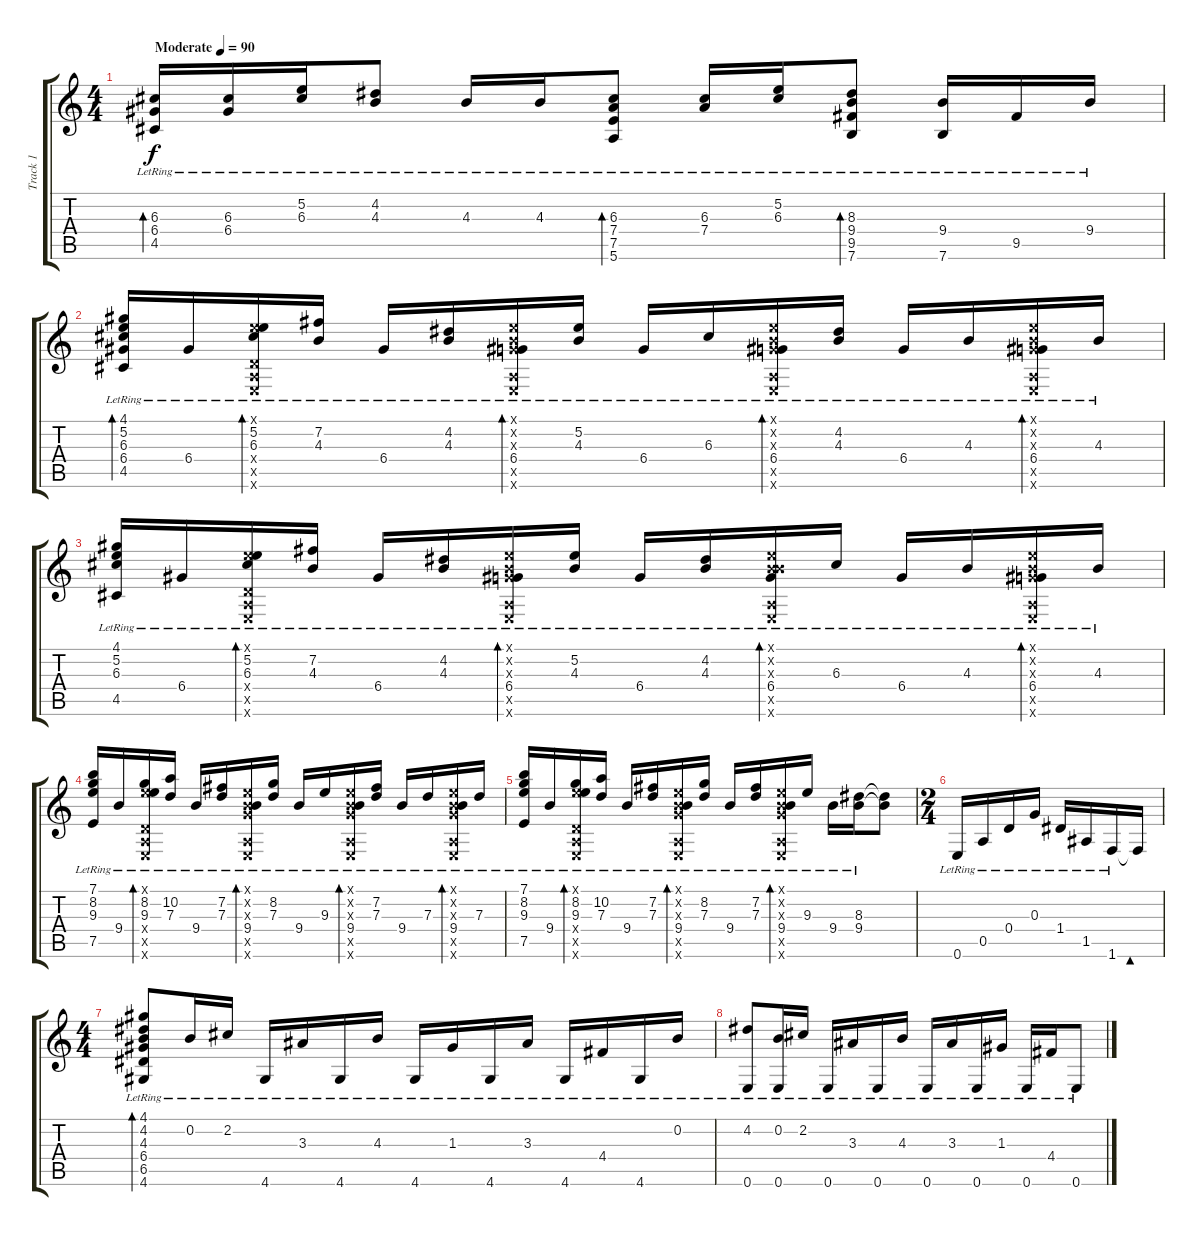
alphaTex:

\track ("Track 1" "Track 1") {instrument acousticguitarsteel}
\staff {score tabs}
\tuning (E4 B3 G3 D3 A2 E2) {hide}
\ts (4 4)
\tempo (90 "Moderate")
\clef g2
\ks c
(6.3{lr} 6.4{lr} 4.5{lr}).16{bd 30 dy f instrument acousticguitarsteel} (6.3{lr} 6.4{lr}).16 (5.2{lr} 6.3{lr}).16 (4.2{lr} 4.3{lr}).8 4.3{lr}.16 4.3{lr}.16 (6.3{lr} 7.4{lr} 7.5{lr} 5.6{lr}).8{bd 30} (6.3{lr} 7.4{lr}).16 (5.2{lr} 6.3{lr}).16 (8.3{lr} 9.4{lr} 9.5{lr} 7.6{lr}).8{bd 30} (9.4{lr} 7.6{lr}).16 9.5{lr}.16 9.4{lr}.16 |
(4.1{lr} 5.2{lr} 6.3{lr} 6.4{lr} 4.5{lr}).16{bd 30} 6.4{lr}.16 (0.1{x} 5.2{lr} 6.3{lr} 0.4{x} 0.5{x} 0.6{x}).16{bd 30} (7.2{lr} 4.3{lr}).16 6.4{lr}.16 (4.2{lr} 4.3{lr}).16 (0.1{x} 0.2{x} 0.3{x} 6.4{lr} 0.5{x} 0.6{x}).16{bd 30} (5.2{lr} 4.3{lr}).16 6.4{lr}.16 6.3{lr}.16 (0.1{x} 0.2{x} 0.3{x} 6.4{lr} 0.5{x} 0.6{x}).16{bd 30} (4.2{lr} 4.3{lr}).16 6.4{lr}.16 4.3{lr}.16 (0.1{x} 0.2{x} 0.3{x} 6.4{lr} 0.5{x} 0.6{x}).16{bd 30} 4.3{lr}.16 |
(4.1{lr} 5.2{lr} 6.3{lr} 4.5{lr}).16 6.4{lr}.16 (0.1{x} 5.2{lr} 6.3{lr} 0.4{x} 0.5{x} 0.6{x}).16{bd 30} (7.2{lr} 4.3{lr}).16 6.4{lr}.16 (4.2{lr} 4.3{lr}).16 (0.1{x} 0.2{x} 0.3{x} 6.4{lr} 0.5{x} 0.6{x}).16{bd 30} (5.2{lr} 4.3{lr}).16 6.4{lr}.16 (4.2{lr} 4.3{lr}).16 (0.1{x} 0.2{x} 4.3{x} 6.4{lr} 0.5{x} 0.6{x}).16{bd 30} 6.3{lr}.16 6.4{lr}.16 4.3{lr}.16 (0.1{x} 0.2{x} 0.3{x} 6.4{lr} 0.5{x} 0.6{x}).16{bd 30} 4.3{lr}.16 |
(7.1{lr} 8.2{lr} 9.3{lr} 7.5{lr}).16 9.4{lr}.16 (0.1{x} 8.2{lr} 9.3{lr} 0.4{x} 0.5{x} 0.6{x}).16{bd 30} (10.2{lr} 7.3{lr}).16 9.4{lr}.16 (7.2{lr} 7.3{lr}).16 (0.1{x} 0.2{x} 0.3{x} 9.4{lr} 0.5{x} 0.6{x}).16{bd 30} (8.2{lr} 7.3{lr}).16 9.4{lr}.16 9.3{lr}.16 (0.1{x} 0.2{x} 0.3{x} 9.4{lr} 0.5{x} 0.6{x}).16{bd 30} (7.2{lr} 7.3{lr}).16 9.4{lr}.16 7.3{lr}.16 (0.1{x} 0.2{x} 0.3{x} 9.4{lr} 0.5{x} 0.6{x}).16{bd 30} 7.3{lr}.16 |
(7.1{lr} 8.2{lr} 9.3{lr} 7.5{lr}).16 9.4{lr}.16 (0.1{x} 8.2{lr} 9.3{lr} 0.4{x} 0.5{x} 0.6{x}).16{bd 30} (10.2{lr} 7.3{lr}).16 9.4{lr}.16 (7.2{lr} 7.3{lr}).16 (0.1{x} 0.2{x} 0.3{x} 9.4{lr} 0.5{x} 0.6{x}).16{bd 30} (8.2{lr} 7.3{lr}).16 9.4{lr}.16 (7.2{lr} 7.3{lr}).16 (0.1{x} 0.2{x} 0.3{x} 9.4{lr} 0.5{x} 0.6{x}).16{bd 30} 9.3{lr}.16 9.4{lr}.16 (8.3{lr} 9.4{lr}).16 (8.3{t} 9.4{t}).8 |
\ts (2 4)
0.6{lr}.16 0.5{lr}.16 0.4{lr}.16 0.3{lr}.16 1.4{lr}.16 1.5{lr}.16 1.6{lr}.16 1.6{t}.16{bd 60} |
\ts (4 4)
(4.1{lr} 4.2{lr} 4.3{lr} 6.4{lr} 6.5{lr} 4.6{lr}).8{bd 30} 0.2{lr}.16 2.2{lr}.16 4.6{lr}.16 3.3{lr}.16 4.6{lr}.16 4.3{lr}.16 4.6{lr}.16 1.3{lr}.16 4.6{lr}.16 3.3{lr}.16 4.6{lr}.16 4.4{lr}.16 4.6{lr}.16 0.2{lr}.16 |
(4.2{lr} 0.6{lr}).8 (0.2{lr} 0.6{lr}).16 2.2{lr}.16 0.6{lr}.16 3.3{lr}.16 0.6{lr}.16 4.3{lr}.16 0.6{lr}.16 3.3{lr}.16 0.6{lr}.16 1.3{lr}.16 0.6{lr}.16 4.4{lr}.16 0.6{lr}.8
